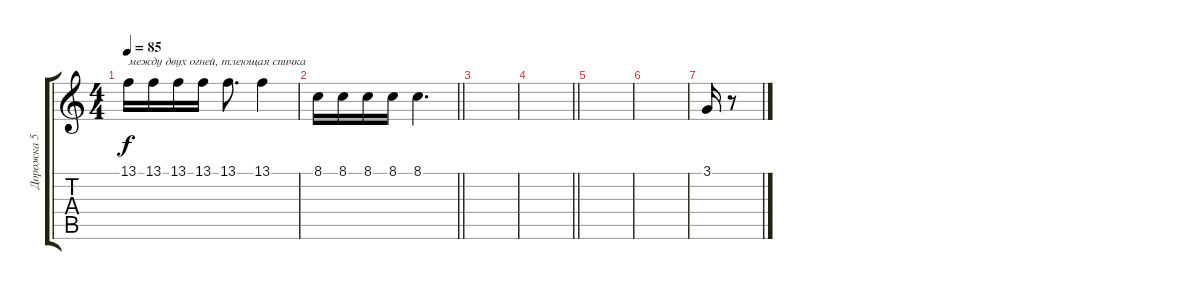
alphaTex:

\track ("Дорожка 5" "Дорожка 5") {instrument trumpet}
\staff {score tabs}
\tuning (E4 B3 G3 D3 A2 E2) {hide}
\ts (4 4)
\tempo 85
\clef g2
\ks c
13.1.16{txt "между двух огней, тлеющая спичка " dy f} 13.1.16 13.1.16 13.1.16 13.1.8{d} 13.1.4 |
\barLineRight lightlight
8.1.16 8.1.16 8.1.16 8.1.16 8.1.4{d} |
|
\barLineRight lightlight
|
|
|
3.1.16 r.8
